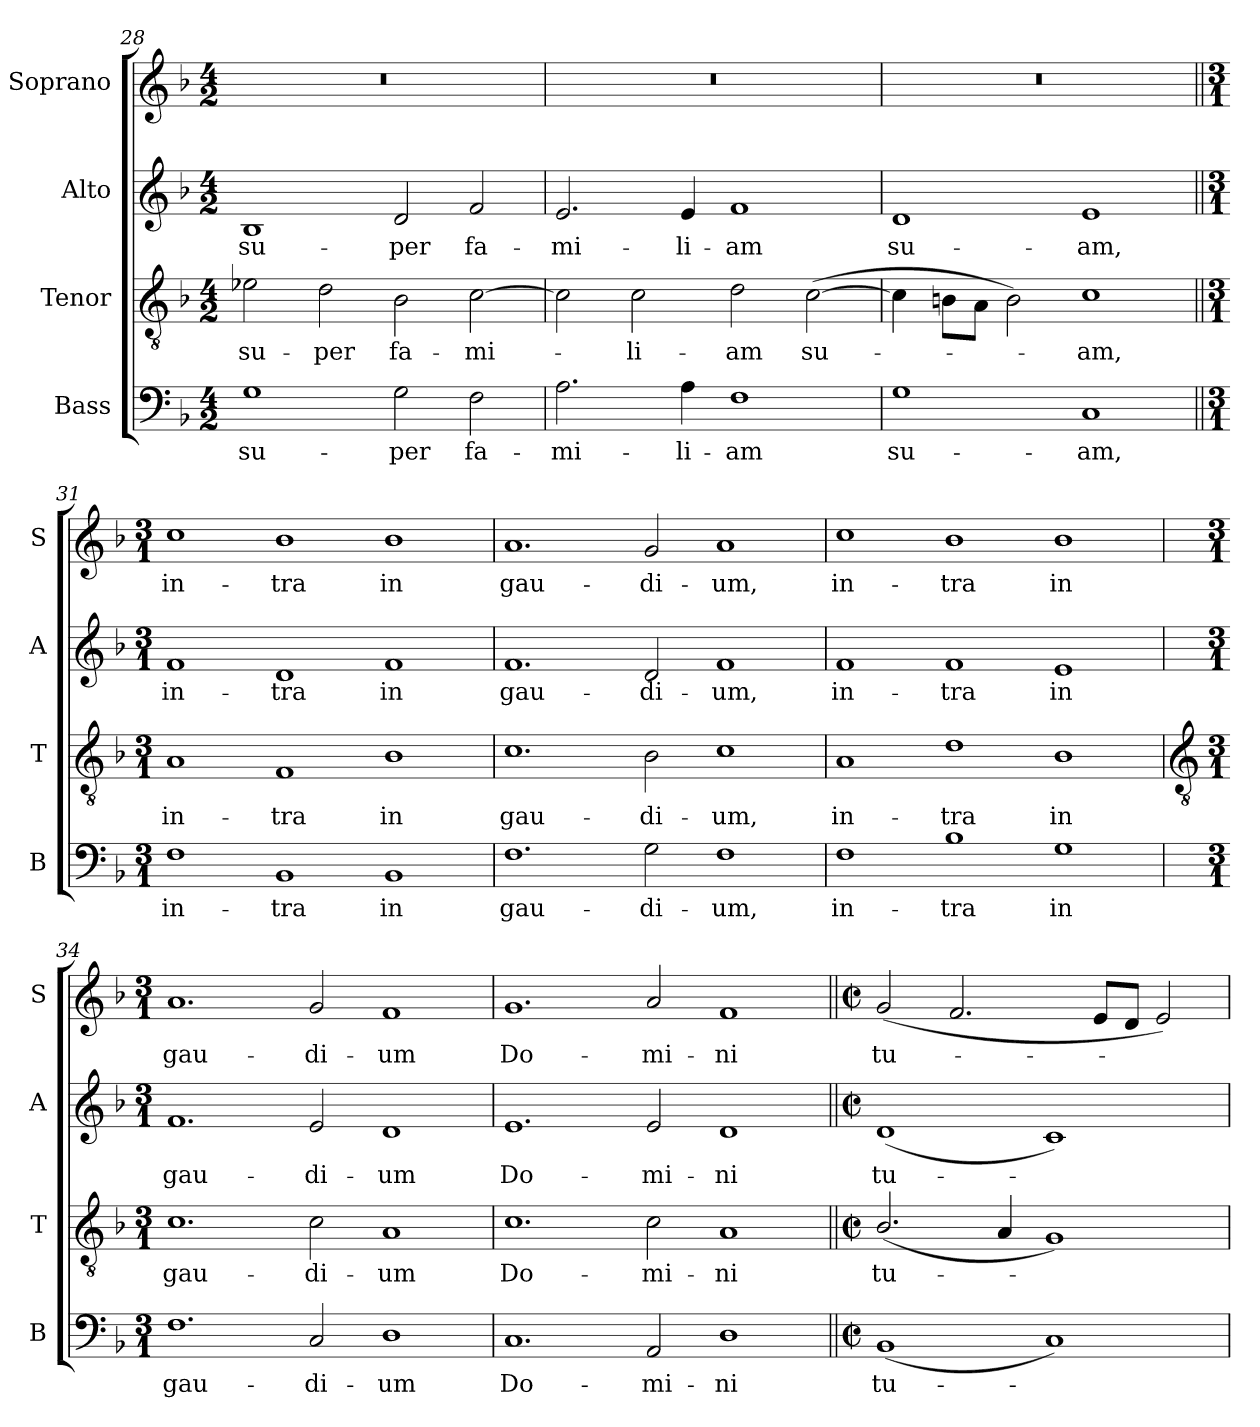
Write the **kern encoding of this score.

**kern	**text	**kern	**text	**kern	**text	**kern	**text
*part4	*part4	*part3	*part3	*part2	*part2	*part1	*part1
*staff4	*staff4	*staff3	*staff3	*staff2	*staff2	*staff1	*staff1
*I"Bass	*	*I"Tenor	*	*I"Alto	*	*I"Soprano	*
*I'B	*	*I'T	*	*I'A	*	*I'S	*
*clefF4	*	*clefGv2	*	*clefG2	*	*clefG2	*
*k[b-]	*	*k[b-]	*	*k[b-]	*	*k[b-]	*
*F:	*	*F:	*	*F:	*	*F:	*
*M4/2	*	*M4/2	*	*M4/2	*	*M4/2	*
=28	=28	=28	=28	=28	=28	=28	=28
!	!LO:LY:b	!	!LO:LY:b	!	!LO:LY:b	!	!
1G	su-	2e-X	su-	1B-	su-	0r	.
!	!	!	!LO:LY:b	!	!	!	!
.	.	2d	-per	.	.	.	.
!	!LO:LY:b	!	!LO:LY:b	!	!LO:LY:b	!	!
2G	-per	2B-	fa-	2d	-per	.	.
!	!LO:LY:b	!	!LO:LY:b	!	!LO:LY:b	!	!
2F	fa-	[2c	-mi-	2f	fa-	.	.
=29	=29	=29	=29	=29	=29	=29	=29
!	!LO:LY:b	!	!	!	!LO:LY:b	!	!
2.A	-mi-	2c]	.	2.e	-mi-	0r	.
!	!	!	!LO:LY:b	!	!	!	!
.	.	2c	li-	.	.	.	.
!	!LO:LY:b	!	!	!	!LO:LY:b	!	!
4A	-li-	.	.	4e	-li-	.	.
!	!LO:LY:b	!	!LO:LY:b	!	!LO:LY:b	!	!
1F	-am	2d	-am	1f	-am	.	.
!	!	!	!LO:LY:b	!	!	!	!
.	.	(>[2c	su-	.	.	.	.
=30	=30	=30	=30	=30	=30	=30	=30
!	!LO:LY:b	!	!	!	!LO:LY:b	!	!
1G	su-	4c]	.	1d	su-	0r	.
.	.	8Bn\L	.	.	.	.	.
.	.	8A\J	.	.	.	.	.
.	.	2B)	.	.	.	.	.
!	!LO:LY:b	!	!LO:LY:b	!	!LO:LY:b	!	!
1C	-am,	1c	am,	1e	-am,	.	.
=31||	=31||	=31||	=31||	=31||	=31||	=31||	=31||
*M3/1	*	*M3/1	*	*M3/1	*	*M3/1	*
!	!LO:LY:b	!	!LO:LY:b	!	!LO:LY:b	!	!LO:LY:b
1F	in-	1A	in-	1f	in-	1cc	in-
!	!LO:LY:b	!	!LO:LY:b	!	!LO:LY:b	!	!LO:LY:b
1BB-	-tra	1F	-tra	1d	-tra	1b-	-tra
!	!LO:LY:b	!	!LO:LY:b	!	!LO:LY:b	!	!LO:LY:b
1BB-	in	1B-	in	1f	in	1b-	in
=32	=32	=32	=32	=32	=32	=32	=32
!	!LO:LY:b	!	!LO:LY:b	!	!LO:LY:b	!	!LO:LY:b
1.F	gau-	1.c	gau-	1.f	gau-	1.a	gau-
!	!LO:LY:b	!	!LO:LY:b	!	!LO:LY:b	!	!LO:LY:b
2G	-di-	2B-	-di-	2d	-di-	2g	-di-
!	!LO:LY:b	!	!LO:LY:b	!	!LO:LY:b	!	!LO:LY:b
1F	-um,	1c	-um,	1f	-um,	1a	-um,
=33	=33	=33	=33	=33	=33	=33	=33
!	!LO:LY:b	!	!LO:LY:b	!	!LO:LY:b	!	!LO:LY:b
1F	in-	1A	in-	1f	in-	1cc	in-
!	!LO:LY:b	!	!LO:LY:b	!	!LO:LY:b	!	!LO:LY:b
1B-	-tra	1d	-tra	1f	-tra	1b-	-tra
!	!LO:LY:b	!	!LO:LY:b	!	!LO:LY:b	!	!LO:LY:b
1G	in	1B-	in	1e	in	1b-	in
!!LO:LB:g=z
=34	=34	=34	=34	=34	=34	=34	=34
*	*	*clefGv2	*	*	*	*	*
*M3/1	*	*M3/1	*	*M3/1	*	*M3/1	*
!	!LO:LY:b	!	!LO:LY:b	!	!LO:LY:b	!	!LO:LY:b
1.F	gau-	1.c	gau-	1.f	gau-	1.a	gau-
!	!LO:LY:b	!	!LO:LY:b	!	!LO:LY:b	!	!LO:LY:b
2C	-di-	2c	-di-	2e	-di-	2g	-di-
!	!LO:LY:b	!	!LO:LY:b	!	!LO:LY:b	!	!LO:LY:b
1D	-um	1A	-um	1d	-um	1f	-um
=35	=35	=35	=35	=35	=35	=35	=35
!	!LO:LY:b	!	!LO:LY:b	!	!LO:LY:b	!	!LO:LY:b
1.C	Do-	1.c	Do-	1.e	Do-	1.g	Do-
!	!LO:LY:b	!	!LO:LY:b	!	!LO:LY:b	!	!LO:LY:b
2AA	-mi-	2c	-mi-	2e	-mi-	2a	-mi-
!	!LO:LY:b	!	!LO:LY:b	!	!LO:LY:b	!	!LO:LY:b
1D	-ni	1A	-ni	1d	-ni	1f	-ni
=36||	=36||	=36||	=36||	=36||	=36||	=36||	=36||
*M4/2	*	*M4/2	*	*M4/2	*	*M4/2	*
*met(c|)	*	*met(c|)	*	*met(c|)	*	*met(c|)	*
!	!LO:LY:b	!	!LO:LY:b	!	!LO:LY:b	!	!LO:LY:b
(<1BB-	tu-	(<2.B-/	tu-	(<1d	tu-	(<2g	tu-
.	.	.	.	.	.	2.f	.
.	.	4A	.	.	.	.	.
1C)	.	1G)	.	1c)	.	.	.
.	.	.	.	.	.	8eL	.
.	.	.	.	.	.	8dJ	.
.	.	.	.	.	.	2e)	.
=	=	=	=	=	=	=	=
*-	*-	*-	*-	*-	*-	*-	*-
